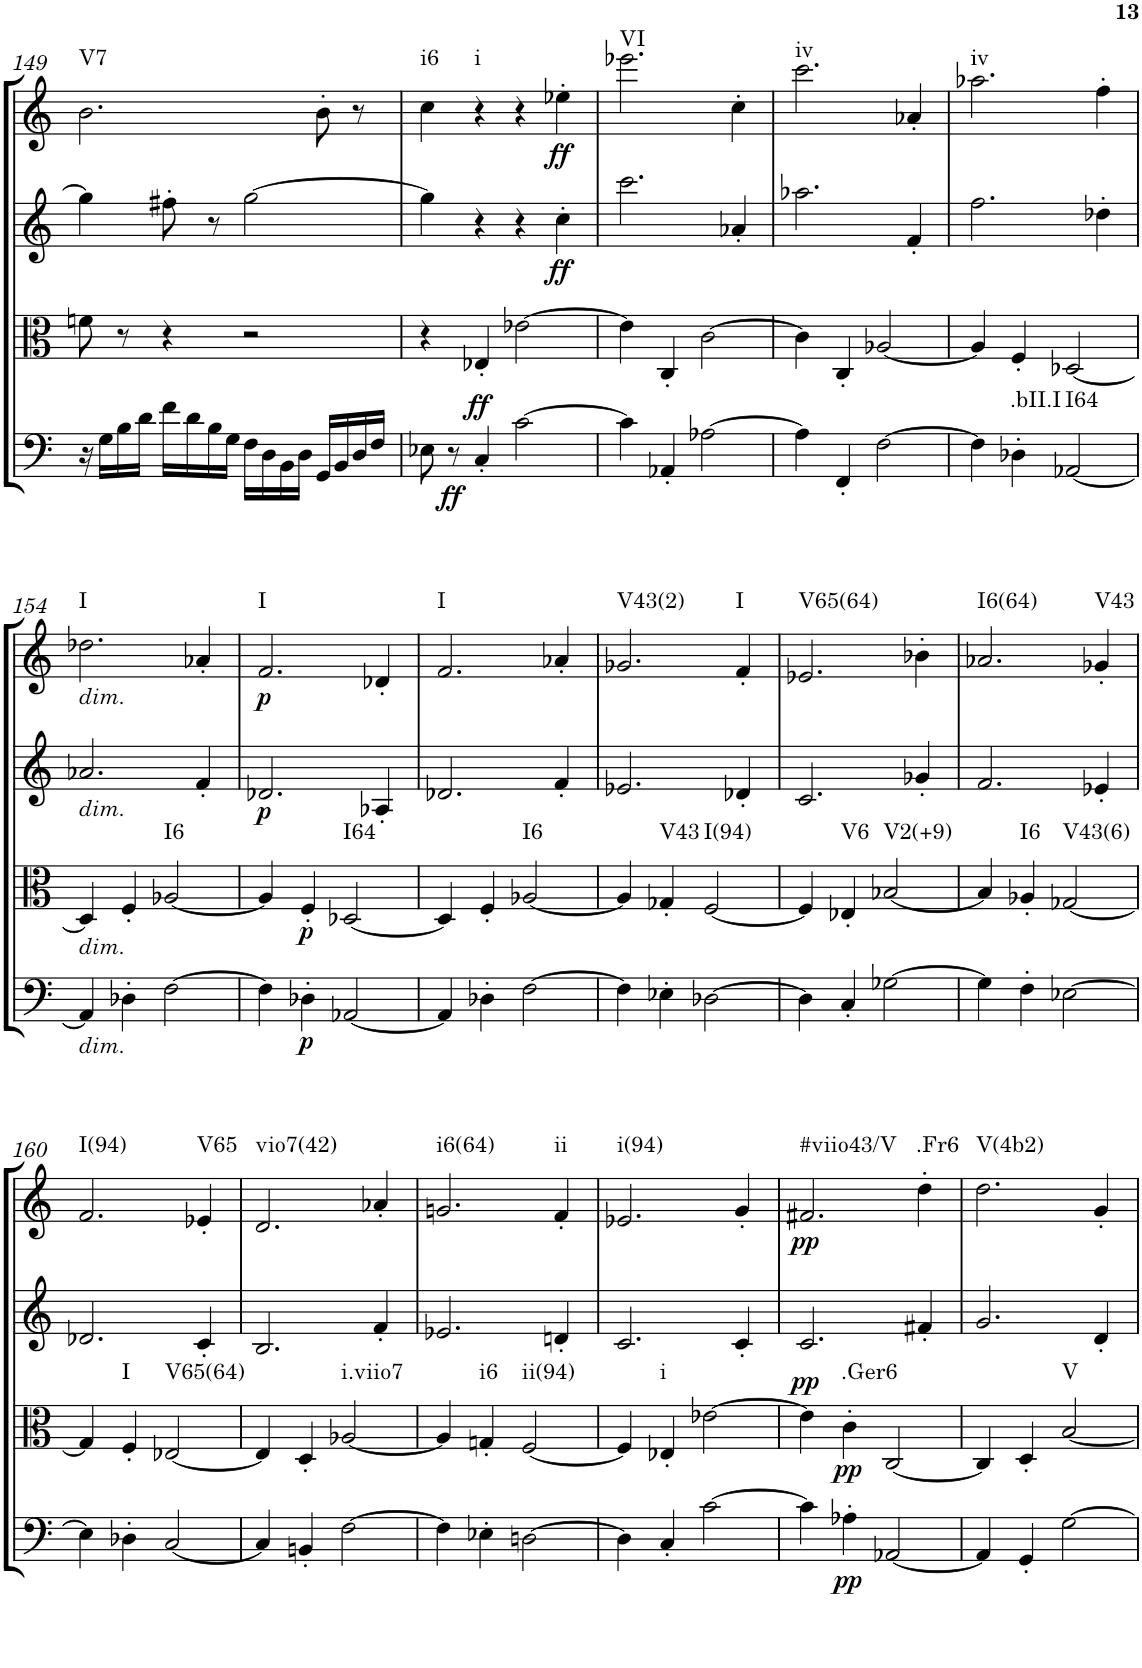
**kern	**dynam	**harte	**kern	**dynam	**harte	**kern	**dynam	**kern	**dynam	**harte
*part4	*part4	*part4	*part3	*part3	*part3	*part2	*part2	*part1	*part1	*part1
*staff4	*staff4	*	*staff3	*staff3	*	*staff2	*staff2	*staff1	*staff1	*
*I"Cello	*	*	*I"Viola	*	*	*I"2nd Violin	*	*I"1st Violin	*	*
*	*	*	*I'Vla	*	*	*I'Vln	*	*I'Vln	*	*
!!LO:PB:g=z
*clefF4	*	*	*clefC3	*	*	*clefG2	*	*clefG2	*	*
*k[]	*	*	*k[]	*	*	*k[]	*	*k[]	*	*
*M4/4	*	*	*M4/4	*	*	*M4/4	*	*M4/4	*	*
*met(c)	*	*	*met(c)	*	*	*met(c)	*	*met(c)	*	*
=149	=149	=149	=149	=149	=149	=149	=149	=149	=149	=149
!	!	!	!	!	!	!	!	!	!	!LO:H:kt=V7
16r	.	.	8fn\	.	.	4gg\]	.	2.b\	.	N
16G\LL	.	.	.	.	.	.	.	.	.	.
16B\	.	.	8r	.	.	.	.	.	.	.
16d\JJ	.	.	.	.	.	.	.	.	.	.
16f\LL	.	.	4r	.	.	8ff#X'\	.	.	.	.
16d\	.	.	.	.	.	.	.	.	.	.
16B\	.	.	.	.	.	8r	.	.	.	.
16G\JJ	.	.	.	.	.	.	.	.	.	.
16F\LL	.	.	2r	.	.	[2gg\	.	.	.	.
16D\	.	.	.	.	.	.	.	.	.	.
16BB\	.	.	.	.	.	.	.	.	.	.
16D\JJ	.	.	.	.	.	.	.	.	.	.
16GG/LL	.	.	.	.	.	.	.	8b'\	.	.
16BB/	.	.	.	.	.	.	.	.	.	.
16D/	.	.	.	.	.	.	.	8r	.	.
16F/JJ	.	.	.	.	.	.	.	.	.	.
=150	=150	=150	=150	=150	=150	=150	=150	=150	=150	=150
!	!	!	!	!	!	!	!	!	!	!LO:H:kt=i6
8E-X\	.	.	4r	.	.	4gg\]	.	4cc\	.	N
!	!LO:DY:b	!	!	!	!	!	!	!	!	!
8r	ff	.	.	.	.	.	.	.	.	.
!	!LO:DY:a	!	!	!	!	!	!	!	!	!LO:H:kt=i
4C'/	ff	.	4E-X'/	.	.	4r	.	4r	.	N
[2c\	.	.	[2e-X\	.	.	4r	.	4r	.	.
!	!	!	!	!	!	!	!LO:DY:b	!	!LO:DY:b	!
.	.	.	.	.	.	4cc'\	ff	4ee-X'\	ff	.
=151	=151	=151	=151	=151	=151	=151	=151	=151	=151	=151
!	!	!	!	!	!	!	!	!	!	!LO:H:kt=VI
4c\]	.	.	4e-\]	.	.	2.ccc\	.	2.eee-X\	.	N
4AA-X'/	.	.	4C'/	.	.	.	.	.	.	.
[2A-X\	.	.	[2c\	.	.	.	.	.	.	.
.	.	.	.	.	.	4a-X'/	.	4cc'\	.	.
=152	=152	=152	=152	=152	=152	=152	=152	=152	=152	=152
!	!	!	!	!	!	!	!	!	!	!LO:H:kt=iv
4A-\]	.	.	4c\]	.	.	2.aa-X\	.	2.ccc\	.	N
4FF'/	.	.	4C'/	.	.	.	.	.	.	.
[2F\	.	.	[2A-X/	.	.	.	.	.	.	.
.	.	.	.	.	.	4f'/	.	4a-X'/	.	.
=153	=153	=153	=153	=153	=153	=153	=153	=153	=153	=153
!	!	!	!	!	!	!	!	!	!	!LO:H:kt=iv
4F\]	.	.	4A-/]	.	.	2.ff\	.	2.aa-X\	.	N
!	!	!LO:H:kt=.bII.I	!	!	!	!	!	!	!	!
4D-X'\	.	N	4F'/	.	.	.	.	.	.	.
!	!	!LO:H:kt=I64	!	!	!	!	!	!	!	!
[2AA-X/	.	N	[2D-X/	.	.	.	.	.	.	.
.	.	.	.	.	.	4dd-X'\	.	4ff'\	.	.
!!LO:LB:g=z
=154	=154	=154	=154	=154	=154	=154	=154	=154	=154	=154
!	!	!	!	!	!	!	!	!LO:TX:b:i:t=dim.	!	!
!	!	!	!	!	!	!LO:TX:b:i:t=dim.	!	!	!	!
!	!	!	!LO:TX:b:i:t=dim.	!	!	!	!	!	!	!
!LO:TX:b:i:t=dim.	!	!	!	!	!	!	!	!	!	!LO:H:kt=I
4AA-/]	.	.	4D-/]	.	.	2.a-X/	.	2.dd-X\	.	N
4D-X'\	.	.	4F'/	.	.	.	.	.	.	.
!	!	!	!	!	!LO:H:kt=I6	!	!	!	!	!
[2F\	.	.	[2A-X/	.	N	.	.	.	.	.
.	.	.	.	.	.	4f'/	.	4a-X'/	.	.
=155	=155	=155	=155	=155	=155	=155	=155	=155	=155	=155
!	!	!	!	!	!	!	!LO:DY:b	!	!LO:DY:b	!LO:H:kt=I
4F\]	.	.	4A-/]	.	.	2.d-X/	p	2.f/	p	N
!	!LO:DY:b	!	!	!LO:DY:b	!	!	!	!	!	!
4D-X'\	p	.	4F'/	p	.	.	.	.	.	.
!	!	!	!	!	!LO:H:kt=I64	!	!	!	!	!
[2AA-X/	.	.	[2D-X/	.	N	.	.	.	.	.
.	.	.	.	.	.	4A-X'/	.	4d-X'/	.	.
=156	=156	=156	=156	=156	=156	=156	=156	=156	=156	=156
!	!	!	!	!	!	!	!	!	!	!LO:H:kt=I
4AA-/]	.	.	4D-/]	.	.	2.d-X/	.	2.f/	.	N
4D-X'\	.	.	4F'/	.	.	.	.	.	.	.
!	!	!	!	!	!LO:H:kt=I6	!	!	!	!	!
[2F\	.	.	[2A-X/	.	N	.	.	.	.	.
.	.	.	.	.	.	4f'/	.	4a-X'/	.	.
=157	=157	=157	=157	=157	=157	=157	=157	=157	=157	=157
!	!	!	!	!	!	!	!	!	!	!LO:H:kt=V43(2)
4F\]	.	.	4A-/]	.	.	2.e-X/	.	2.g-X/	.	N
!	!	!	!	!	!LO:H:kt=V43	!	!	!	!	!
4E-X'\	.	.	4G-X'/	.	N	.	.	.	.	.
!	!	!	!	!	!LO:H:kt=I(94)	!	!	!	!	!
[2D-X\	.	.	[2F/	.	N	.	.	.	.	.
!	!	!	!	!	!	!	!	!	!	!LO:H:kt=I
.	.	.	.	.	.	4d-X'/	.	4f'/	.	N
=158	=158	=158	=158	=158	=158	=158	=158	=158	=158	=158
!	!	!	!	!	!	!	!	!	!	!LO:H:kt=V65(64)
4D-\]	.	.	4F/]	.	.	2.c/	.	2.e-X/	.	N
!	!	!	!	!	!LO:H:kt=V6	!	!	!	!	!
4C'/	.	.	4E-X'/	.	N	.	.	.	.	.
!	!	!	!	!	!LO:H:kt=V2(+9)	!	!	!	!	!
[2G-X\	.	.	[2B-X/	.	N	.	.	.	.	.
.	.	.	.	.	.	4g-X'/	.	4b-X'\	.	.
=159	=159	=159	=159	=159	=159	=159	=159	=159	=159	=159
!	!	!	!	!	!	!	!	!	!	!LO:H:kt=I6(64)
4G-\]	.	.	4B-/]	.	.	2.f/	.	2.a-X/	.	N
!	!	!	!	!	!LO:H:kt=I6	!	!	!	!	!
4F'\	.	.	4A-X'/	.	N	.	.	.	.	.
!	!	!	!	!	!LO:H:kt=V43(6)	!	!	!	!	!
[2E-X\	.	.	[2G-X/	.	N	.	.	.	.	.
!	!	!	!	!	!	!	!	!	!	!LO:H:kt=V43
.	.	.	.	.	.	4e-X'/	.	4g-X'/	.	N
!!LO:LB:g=z
=160	=160	=160	=160	=160	=160	=160	=160	=160	=160	=160
!	!	!	!	!	!	!	!	!	!	!LO:H:kt=I(94)
4E-\]	.	.	4G-/]	.	.	2.d-X/	.	2.f/	.	N
!	!	!	!	!	!LO:H:kt=I	!	!	!	!	!
4D-X'\	.	.	4F'/	.	N	.	.	.	.	.
!	!	!	!	!	!LO:H:kt=V65(64)	!	!	!	!	!
[2C/	.	.	[2E-X/	.	N	.	.	.	.	.
!	!	!	!	!	!	!	!	!	!	!LO:H:kt=V65
.	.	.	.	.	.	4c'/	.	4e-X'/	.	N
=161	=161	=161	=161	=161	=161	=161	=161	=161	=161	=161
!	!	!	!	!	!	!	!	!	!	!LO:H:kt=vio7(42)
4C/]	.	.	4E-/]	.	.	2.B/	.	2.d/	.	N
4BBn'/	.	.	4D'/	.	.	.	.	.	.	.
!	!	!	!	!	!LO:H:kt=i.viio7	!	!	!	!	!
[2F\	.	.	[2A-X/	.	N	.	.	.	.	.
.	.	.	.	.	.	4f'/	.	4a-X'/	.	.
=162	=162	=162	=162	=162	=162	=162	=162	=162	=162	=162
!	!	!	!	!	!	!	!	!	!	!LO:H:kt=i6(64)
4F\]	.	.	4A-/]	.	.	2.e-X/	.	2.gn/	.	N
!	!	!	!	!	!LO:H:kt=i6	!	!	!	!	!
4E-X'\	.	.	4Gn'/	.	N	.	.	.	.	.
!	!	!	!	!	!LO:H:kt=ii(94)	!	!	!	!	!
[2Dn\	.	.	[2F/	.	N	.	.	.	.	.
!	!	!	!	!	!	!	!	!	!	!LO:H:kt=ii
.	.	.	.	.	.	4dn'/	.	4f'/	.	N
=163	=163	=163	=163	=163	=163	=163	=163	=163	=163	=163
!	!	!	!	!	!	!	!	!	!	!LO:H:kt=i(94)
4D\]	.	.	4F/]	.	.	2.c/	.	2.e-X/	.	N
!	!	!	!	!	!LO:H:kt=i	!	!	!	!	!
4C'/	.	.	4E-X'/	.	N	.	.	.	.	.
[2c\	.	.	[2e-X\	.	.	.	.	.	.	.
.	.	.	.	.	.	4c'/	.	4g'/	.	.
=164	=164	=164	=164	=164	=164	=164	=164	=164	=164	=164
!	!	!	!	!LO:DY:a	!	!	!	!	!LO:DY:b	!LO:H:kt=#viio43/V
4c\]	.	.	4e-\]	pp	.	2.c/	.	2.f#X/	pp	N
!	!LO:DY:b	!	!	!LO:DY:b	!LO:H:kt=.Ger6	!	!	!	!	!
4A-X'\	pp	.	4c'\	pp	N	.	.	.	.	.
[2AA-X/	.	.	[2C/	.	.	.	.	.	.	.
!	!	!	!	!	!	!	!	!	!	!LO:H:kt=.Fr6
.	.	.	.	.	.	4f#X'/	.	4dd'\	.	N
=165	=165	=165	=165	=165	=165	=165	=165	=165	=165	=165
!	!	!	!	!	!	!	!	!	!	!LO:H:kt=V(4b2)
4AA-/]	.	.	4C/]	.	.	2.g/	.	2.dd\	.	N
4GG'/	.	.	4D'/	.	.	.	.	.	.	.
!	!	!	!	!	!LO:H:kt=V	!	!	!	!	!
[2G\	.	.	[2B/	.	N	.	.	.	.	.
.	.	.	.	.	.	4d'/	.	4g'/	.	.
=	=	=	=	=	=	=	=	=	=	=
*-	*-	*-	*-	*-	*-	*-	*-	*-	*-	*-
